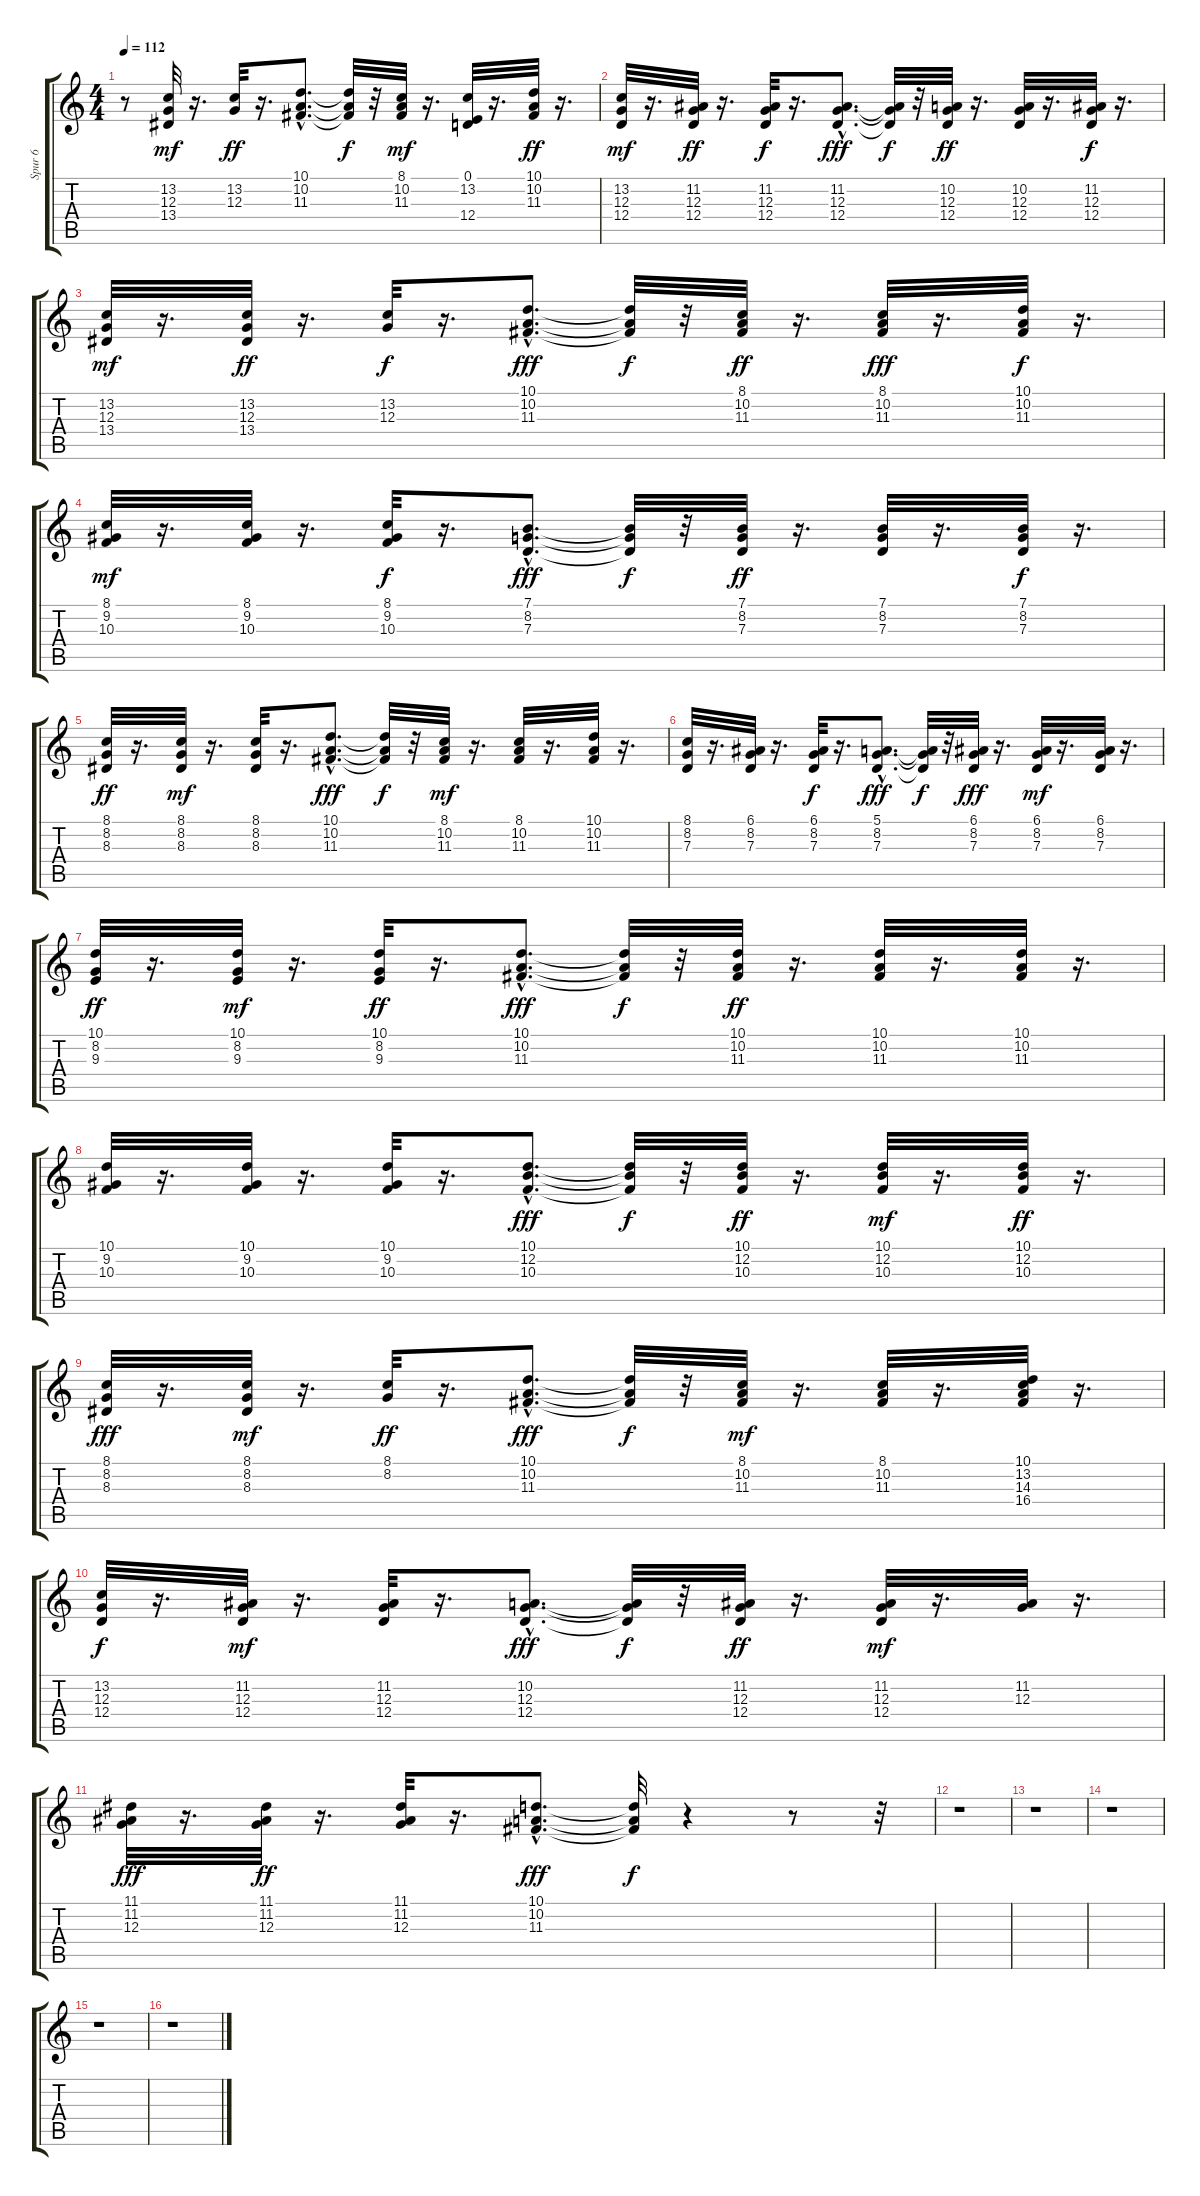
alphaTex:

\track ("Spur 6" "Spur 6") {instrument stringensemble1}
\staff {score tabs}
\tuning (E4 B3 G3 D3 A2 E2) {hide}
\ts (4 4)
\tempo 112
\clef g2
\ks c
r.8{dy f} (13.2 12.3 13.4).32{dy mf} r.16{d} (13.2 12.3).32{dy ff} r.16{d} (10.1{hac} 10.2{hac} 11.3{hac}).8{d} (10.1{t} 10.2{t} 11.3{t}).32{dy f} r.32 (8.1 10.2 11.3).32{dy mf} r.16{d} (0.1 13.2 12.4).32 r.16{d} (10.1 10.2 11.3).32{dy ff} r.16{d} |
(13.2 12.3 12.4).32{dy mf} r.16{d} (11.2 12.3 12.4).32{dy ff} r.16{d} (11.2 12.3 12.4).32{dy f} r.16{d} (11.2{hac} 12.3{hac} 12.4{hac}).8{d dy fff} (11.2{t} 12.3{t} 12.4{t}).32{dy f} r.32 (10.2 12.3 12.4).32{dy ff} r.16{d} (10.2 12.3 12.4).32 r.16{d} (11.2 12.3 12.4).32{dy f} r.16{d} |
(13.2 12.3 13.4).32{dy mf} r.16{d} (13.2 12.3 13.4).32{dy ff} r.16{d} (13.2 12.3).32{dy f} r.16{d} (10.1{hac} 10.2{hac} 11.3{hac}).8{d dy fff} (10.1{t} 10.2{t} 11.3{t}).32{dy f} r.32 (8.1 10.2 11.3).32{dy ff} r.16{d} (8.1 10.2 11.3).32{dy fff} r.16{d} (10.1 10.2 11.3).32{dy f} r.16{d} |
(8.1 9.2 10.3).32{dy mf} r.16{d} (8.1 9.2 10.3).32 r.16{d} (8.1 9.2 10.3).32{dy f} r.16{d} (7.1{hac} 8.2{hac} 7.3{hac}).8{d dy fff} (7.1{t} 8.2{t} 7.3{t}).32{dy f} r.32 (7.1 8.2 7.3).32{dy ff} r.16{d} (7.1 8.2 7.3).32 r.16{d} (7.1 8.2 7.3).32{dy f} r.16{d} |
(8.1 8.2 8.3).32{dy ff} r.16{d} (8.1 8.2 8.3).32{dy mf} r.16{d} (8.1 8.2 8.3).32 r.16{d} (10.1{hac} 10.2{hac} 11.3{hac}).8{d dy fff} (10.1{t} 10.2{t} 11.3{t}).32{dy f} r.32 (8.1 10.2 11.3).32{dy mf} r.16{d} (8.1 10.2 11.3).32 r.16{d} (10.1 10.2 11.3).32 r.16{d} |
(8.1 8.2 7.3).32 r.16{d} (6.1 8.2 7.3).32 r.16{d} (6.1 8.2 7.3).32{dy f} r.16{d} (5.1{hac} 8.2{hac} 7.3{hac}).8{d dy fff} (5.1{t} 8.2{t} 7.3{t}).32{dy f} r.32 (6.1 8.2 7.3).32{dy fff} r.16{d} (6.1 8.2 7.3).32{dy mf} r.16{d} (6.1 8.2 7.3).32 r.16{d} |
(10.1 8.2 9.3).32{dy ff} r.16{d} (10.1 8.2 9.3).32{dy mf} r.16{d} (10.1 8.2 9.3).32{dy ff} r.16{d} (10.1{hac} 10.2{hac} 11.3{hac}).8{d dy fff} (10.1{t} 10.2{t} 11.3{t}).32{dy f} r.32 (10.1 10.2 11.3).32{dy ff} r.16{d} (10.1 10.2 11.3).32 r.16{d} (10.1 10.2 11.3).32 r.16{d} |
(10.1 9.2 10.3).32 r.16{d} (10.1 9.2 10.3).32 r.16{d} (10.1 9.2 10.3).32 r.16{d} (10.1{hac} 12.2{hac} 10.3{hac}).8{d dy fff} (10.1{t} 12.2{t} 10.3{t}).32{dy f} r.32 (10.1 12.2 10.3).32{dy ff} r.16{d} (10.1 12.2 10.3).32{dy mf} r.16{d} (10.1 12.2 10.3).32{dy ff} r.16{d} |
(8.1 8.2 8.3).32{dy fff} r.16{d} (8.1 8.2 8.3).32{dy mf} r.16{d} (8.1 8.2).32{dy ff} r.16{d} (10.1{hac} 10.2{hac} 11.3{hac}).8{d dy fff} (10.1{t} 10.2{t} 11.3{t}).32{dy f} r.32 (8.1 10.2 11.3).32{dy mf} r.16{d} (8.1 10.2 11.3).32 r.16{d} (10.1 13.2 14.3 16.4).32 r.16{d} |
(13.2 12.3 12.4).32{dy f} r.16{d} (11.2 12.3 12.4).32{dy mf} r.16{d} (11.2 12.3 12.4).32 r.16{d} (10.2{hac} 12.3{hac} 12.4{hac}).8{d dy fff} (10.2{t} 12.3{t} 12.4{t}).32{dy f} r.32 (11.2 12.3 12.4).32{dy ff} r.16{d} (11.2 12.3 12.4).32{dy mf} r.16{d} (11.2 12.3).32 r.16{d} |
(11.1 11.2 12.3).32{dy fff} r.16{d} (11.1 11.2 12.3).32{dy ff} r.16{d} (11.1 11.2 12.3).32 r.16{d} (10.1{hac} 10.2{hac} 11.3{hac}).8{d dy fff} (10.1{t} 10.2{t} 11.3{t}).32{dy f} r.4 r.8 r.32 |
r.1 |
r.1 |
r.1 |
r.1 |
r.1
